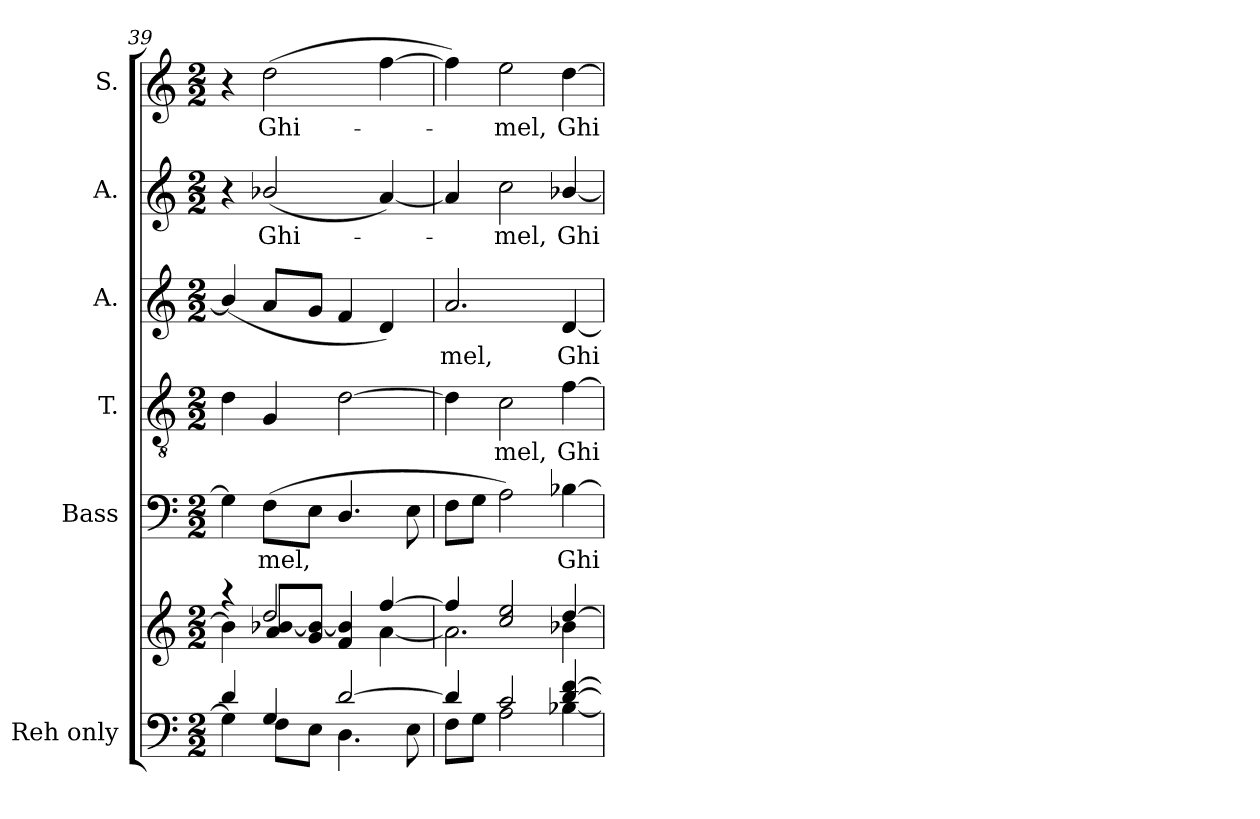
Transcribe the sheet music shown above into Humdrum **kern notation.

**kern	**kern	**kern	**text	**kern	**text	**kern	**text	**kern	**text	**kern	**text
*part6	*part6	*part5	*part5	*part4	*part4	*part3	*part3	*part2	*part2	*part1	*part1
*staff7	*staff6	*staff5	*staff5	*staff4	*staff4	*staff3	*staff3	*staff2	*staff2	*staff1	*staff1
*I"Reh only	*	*I"Bass	*	*I"T.	*	*I"A.	*	*I"A.	*	*I"S.	*
*	*	*I'B.	*	*	*	*	*	*	*	*	*
*clefF4	*clefG2	*clefF4	*	*clefGv2	*	*clefG2	*	*clefG2	*	*clefG2	*
*	*	*	*	*	*	*ITrd7c12	*	*ITrd7c12	*	*	*
*k[]	*k[]	*k[]	*	*k[]	*	*k[]	*	*k[]	*	*k[]	*
*C:	*C:	*C:	*	*C:	*	*C:	*	*C:	*	*C:	*
*M2/2	*M2/2	*M2/2	*	*M2/2	*	*M2/2	*	*M2/2	*	*M2/2	*
=39	=39	=39	=39	=39	=39	=39	=39	=39	=39	=39	=39
*^	*^	*	*	*	*	*	*	*	*	*	*
4d/	4G\]	4raa	4b-\]	4G\]	.	4d\	.	(4B-/]	.	4r	.	4r	.
!	!	!	!	!	!LO:LY:b	!	!	!	!	!	!LO:LY:b	!	!LO:LY:b
4G/	8F\L	2dd/	8a/ [>8b-X/L	(>8F\L	-mel,	4G/	.	8A/L	.	(2B-X/	Ghi-	(>2dd\	Ghi-
.	8E\J	.	8g/ 8b-_/J	8E\J	.	.	.	8G/J	.	.	.	.	.
[>2d/	4.D\	.	4f/ 4b-/]	4.D/	.	[<2d\	.	4F/	.	.	.	.	.
.	.	[>4ff/	[<4a\	.	.	.	.	4D/)	.	[<4A/)	.	[>4ff\	.
.	8E\	.	.	8E\	.	.	.	.	.	.	.	.	.
=40	=40	=40	=40	=40	=40	=40	=40	=40	=40	=40	=40	=40	=40
!	!	!	!	!	!	!	!	!	!LO:LY:b	!	!	!	!
4d/]	8F\L	4ff/]	2.a\]	8F\L	.	4d\]	.	2.A/	-mel,	4A/]	.	4ff\])	.
.	8G\J	.	.	8G\J	.	.	.	.	.	.	.	.	.
!	!	!	!	!	!	!	!LO:LY:b	!	!	!	!LO:LY:b	!	!LO:LY:b
2c/	2A\	2cc/ 2ee/	.	2A\)	.	2c\	-mel,	.	.	2c\	-mel,	2ee\	-mel,
!	!	!	!	!	!LO:LY:b	!	!LO:LY:b	!	!LO:LY:b	!	!LO:LY:b	!	!LO:LY:b
[>4d/ [>4f/	[<4B-X\	[>4dd/	4b-X\	[>4B-X\	Ghi-	[<4f\	Ghi-	[<4D/	Ghi-	[<4B-X/	Ghi-	[>4dd\	Ghi-
*v	*v	*	*	*	*	*	*	*	*	*	*	*	*
*	*v	*v	*	*	*	*	*	*	*	*	*	*
=	=	=	=	=	=	=	=	=	=	=	=
*-	*-	*-	*-	*-	*-	*-	*-	*-	*-	*-	*-
